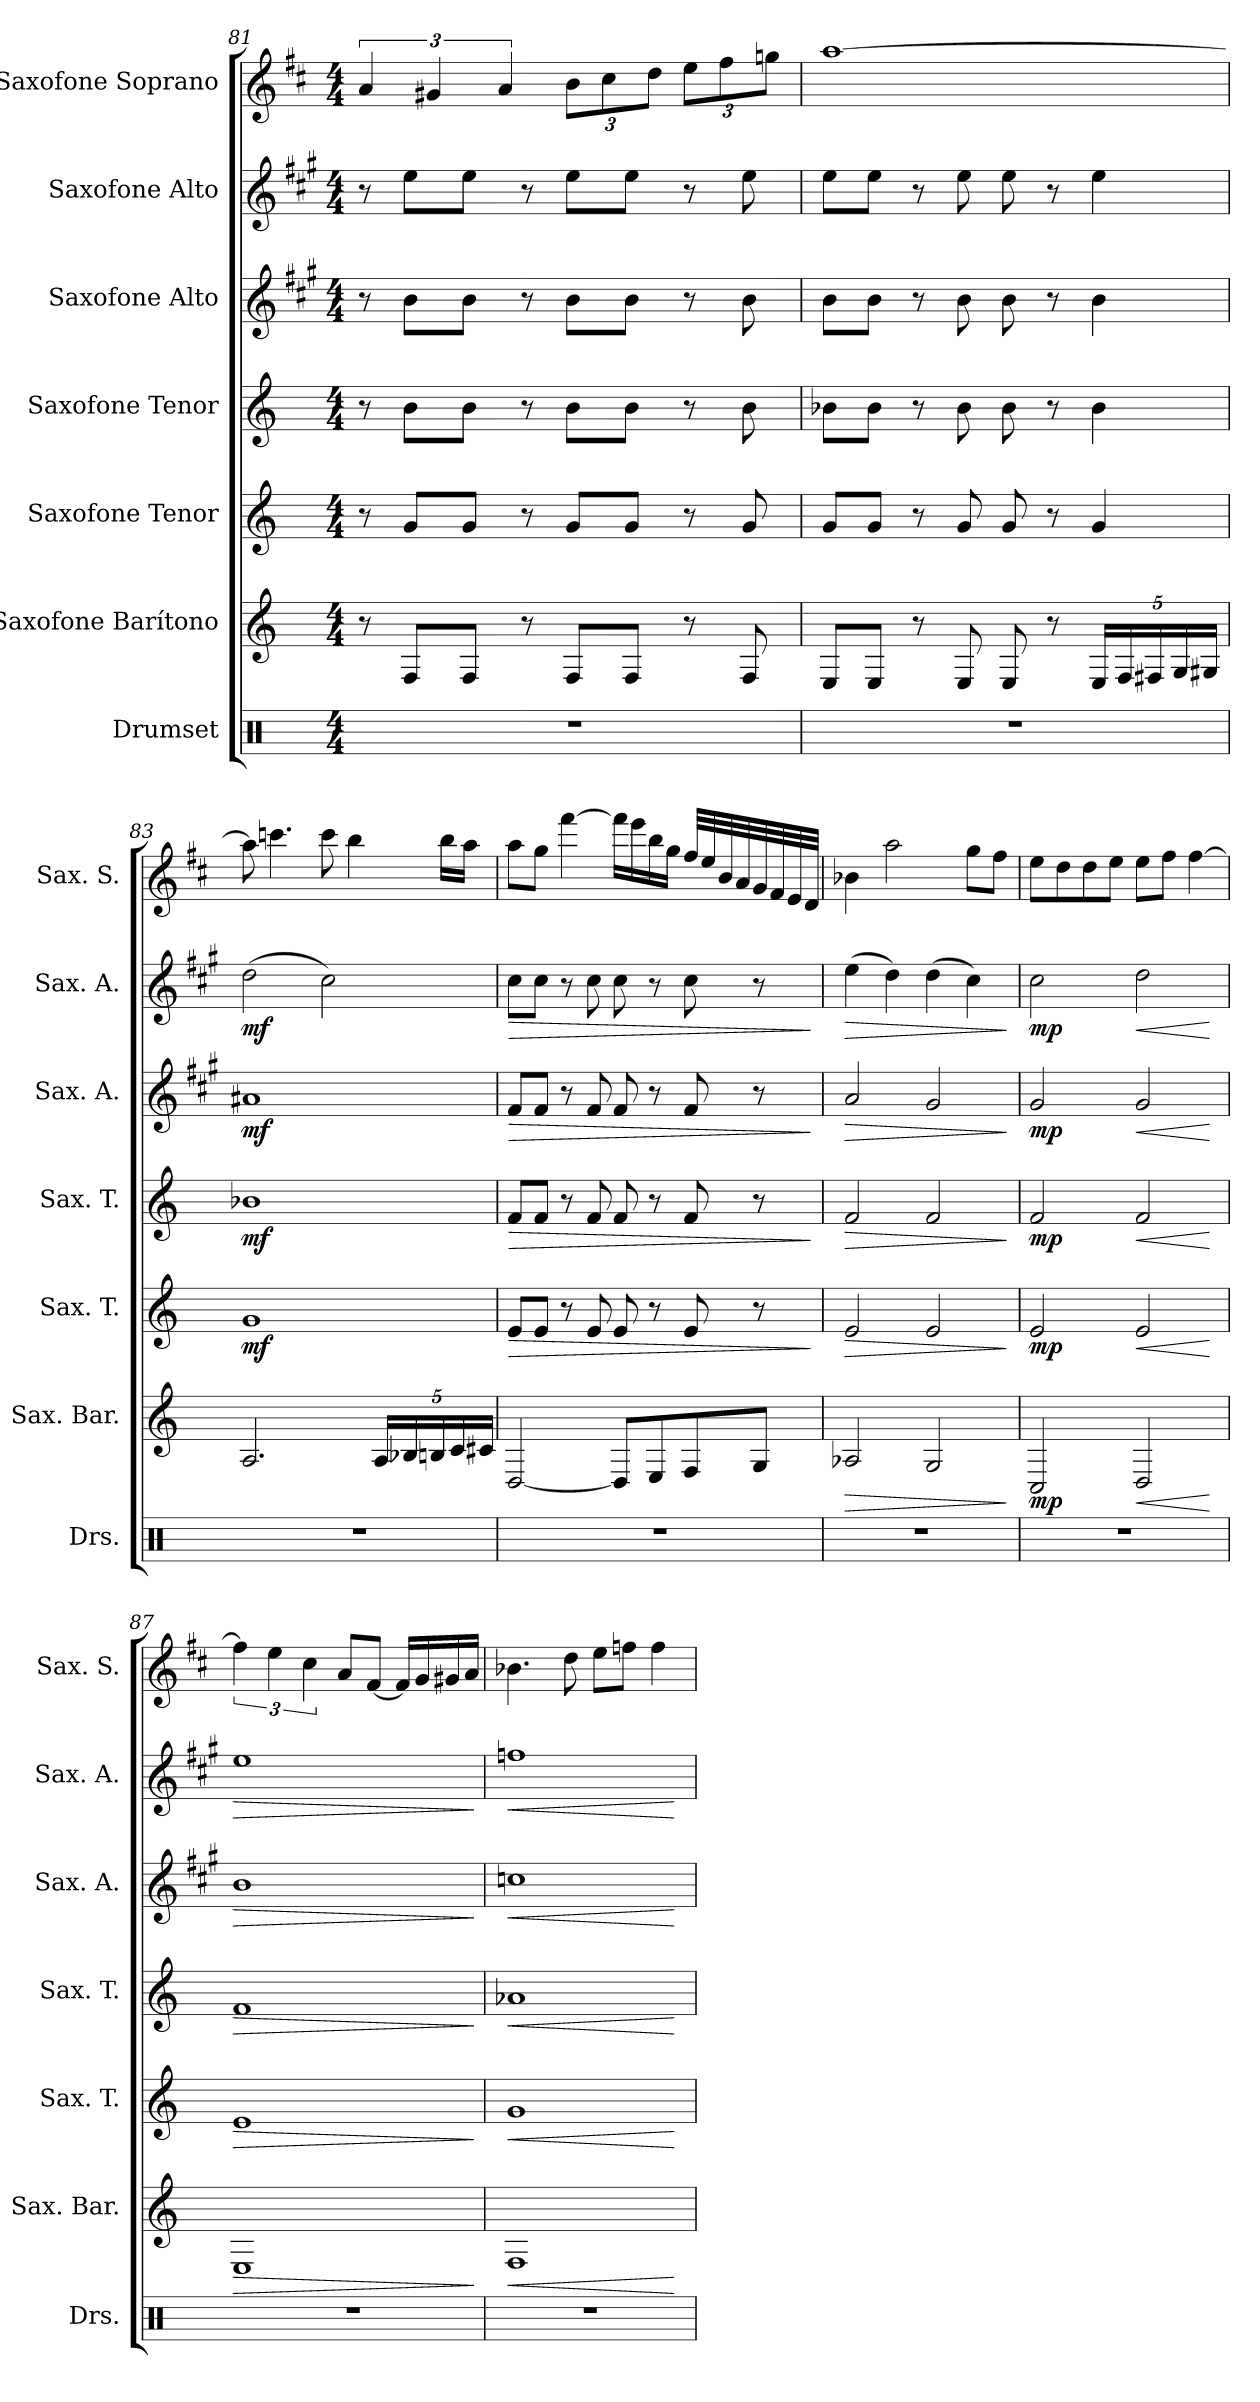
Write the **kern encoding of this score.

**kern	**kern	**dynam	**kern	**dynam	**kern	**dynam	**kern	**dynam	**kern	**dynam	**kern
*part7	*part6	*part6	*part5	*part5	*part4	*part4	*part3	*part3	*part2	*part2	*part1
*staff7	*staff6	*staff6	*staff5	*staff5	*staff4	*staff4	*staff3	*staff3	*staff2	*staff2	*staff1
*I"Drumset	*I"Saxofone Barítono	*	*I"Saxofone Tenor	*	*I"Saxofone Tenor	*	*I"Saxofone Alto	*	*I"Saxofone Alto	*	*I"Saxofone Soprano
*I'Drs.	*I'Sax. Bar.	*	*I'Sax. T.	*	*I'Sax. T.	*	*I'Sax. A.	*	*I'Sax. A.	*	*I'Sax. S.
*clefX	*clefG2	*	*clefG2	*	*clefG2	*	*clefG2	*	*clefG2	*	*clefG2
*	*ITrd12c21	*	*ITrd8c14	*	*ITrd8c14	*	*ITrd5c9	*	*ITrd5c9	*	*ITrd1c2
*k[]	*k[]	*	*k[]	*	*k[]	*	*k[]	*	*k[]	*	*k[]
*M4/4	*M4/4	*	*M4/4	*	*M4/4	*	*M4/4	*	*M4/4	*	*M4/4
=81	=81	=81	=81	=81	=81	=81	=81	=81	=81	=81	=81
1r	8r	.	8r	.	8r	.	8r	.	8r	.	6g/
.	8FF/L	.	8G/L	.	8B\L	.	8d\L	.	8g\L	.	.
.	.	.	.	.	.	.	.	.	.	.	6f#X/
.	8FF/J	.	8G/J	.	8B\J	.	8d\J	.	8g\J	.	.
.	.	.	.	.	.	.	.	.	.	.	6g/
.	8r	.	8r	.	8r	.	8r	.	8r	.	.
*	*	*	*	*	*	*	*	*	*	*	*Xbrackettup
.	8FF/L	.	8G/L	.	8B\L	.	8d\L	.	8g\L	.	12a\L
.	.	.	.	.	.	.	.	.	.	.	12b\
.	8FF/J	.	8G/J	.	8B\J	.	8d\J	.	8g\J	.	.
.	.	.	.	.	.	.	.	.	.	.	12cc\J
.	8r	.	8r	.	8r	.	8r	.	8r	.	12dd\L
.	.	.	.	.	.	.	.	.	.	.	12ee\
.	8FF/	.	8G/	.	8B\	.	8d\	.	8g\	.	.
.	.	.	.	.	.	.	.	.	.	.	12ffn\J
!!LO:PB:g=z
=82	=82	=82	=82	=82	=82	=82	=82	=82	=82	=82	=82
1r	8EE/L	.	8G/L	.	8B-X\L	.	8d\L	.	8g\L	.	[1gg
.	8EE/J	.	8G/J	.	8B-\J	.	8d\J	.	8g\J	.	.
.	8r	.	8r	.	8r	.	8r	.	8r	.	.
.	8EE/	.	8G/	.	8B-\	.	8d\	.	8g\	.	.
.	8EE/	.	8G/	.	8B-\	.	8d\	.	8g\	.	.
.	8r	.	8r	.	8r	.	8r	.	8r	.	.
*	*Xbrackettup	*	*	*	*	*	*	*	*	*	*
.	20EE/LL	.	4G/	.	4B-\	.	4d\	.	4g\	.	.
.	20FF/	.	.	.	.	.	.	.	.	.	.
.	20FF#X/	.	.	.	.	.	.	.	.	.	.
.	20GG/	.	.	.	.	.	.	.	.	.	.
.	20GG#X/JJ	.	.	.	.	.	.	.	.	.	.
=83	=83	=83	=83	=83	=83	=83	=83	=83	=83	=83	=83
!	!	!	!	!LO:DY:b	!	!LO:DY:b	!	!LO:DY:b	!	!LO:DY:b	!
1r	2.AA/	.	1G	mf	1B-X	mf	1c#X	mf	(2f\	mf	8gg\]
.	.	.	.	.	.	.	.	.	.	.	4.bb-X\
.	.	.	.	.	.	.	.	.	2e\)	.	8bb-\
.	.	.	.	.	.	.	.	.	.	.	4aa\
.	20AA/LL	.	.	.	.	.	.	.	.	.	.
.	20BB-X/	.	.	.	.	.	.	.	.	.	.
.	20BBn/	.	.	.	.	.	.	.	.	.	.
.	.	.	.	.	.	.	.	.	.	.	16aa\LL
.	20C/	.	.	.	.	.	.	.	.	.	.
.	.	.	.	.	.	.	.	.	.	.	16gg\JJ
.	20C#X/JJ	.	.	.	.	.	.	.	.	.	.
!!LO:PB:g=z
=84	=84	=84	=84	=84	=84	=84	=84	=84	=84	=84	=84
!	!	!	!	!LO:HP:b	!	!LO:HP:b	!	!LO:HP:b	!	!LO:HP:b	!
1r	[2DD/	.	8E/L	>	8F/L	>	8A/L	>	8e\L	>	8gg\L
.	.	.	8E/J	.	8F/J	.	8A/J	.	8e\J	.	8ff\J
.	.	.	8r	.	8r	.	8r	.	8r	.	[4eee\
.	.	.	8E/	.	8F/	.	8A/	.	8e\	.	.
.	8DD/L]	.	8E/	.	8F/	.	8A/	.	8e\	.	16eee\LL]
.	.	.	.	.	.	.	.	.	.	.	16ddd\
.	8EE/	.	8r	.	8r	.	8r	.	8r	.	16aa\
.	.	.	.	.	.	.	.	.	.	.	16ff\JJ
.	8FF/	.	8E/	.	8F/	.	8A/	.	8e\	.	32ee/LLL
.	.	.	.	.	.	.	.	.	.	.	32dd/
.	.	.	.	.	.	.	.	.	.	.	32a/
.	.	.	.	.	.	.	.	.	.	.	32g/
.	8GG/J	.	8r	.	8r	.	8r	.	8r	.	32f/
.	.	.	.	.	.	.	.	.	.	.	32e/
.	.	.	.	.	.	.	.	.	.	.	32d/
.	.	.	.	.	.	.	.	.	.	.	32c/JJJ
.	.	.	.	]	.	]	.	]	.	]	.
=85	=85	=85	=85	=85	=85	=85	=85	=85	=85	=85	=85
*	*	*	*	*	*	*	*	*	*	*	*MM80
!	!	!LO:HP:b	!	!LO:HP:b	!	!LO:HP:b	!	!LO:HP:b	!	!LO:HP:b	!
1r	2AA-X/	>	2E/	>	2F/	>	2c/	>	(4g\	>	4a-X\
.	.	.	.	.	.	.	.	.	4f\)	.	2gg\
.	2GG/	.	2E/	.	2F/	.	2B/	.	(4f\	.	.
.	.	.	.	.	.	.	.	.	4e\)	.	8ff\L
.	.	.	.	.	.	.	.	.	.	.	8ee\J
.	.	]	.	]	.	]	.	]	.	]	.
=86	=86	=86	=86	=86	=86	=86	=86	=86	=86	=86	=86
!	!	!LO:DY:b	!	!LO:DY:b	!	!LO:DY:b	!	!LO:DY:b	!	!LO:DY:b	!
1r	2CC/	mp	2E/	mp	2F/	mp	2B/	mp	2e\	mp	8dd\L
.	.	.	.	.	.	.	.	.	.	.	8cc\
.	.	.	.	.	.	.	.	.	.	.	8cc\
.	.	.	.	.	.	.	.	.	.	.	8dd\J
!	!	!LO:HP:b	!	!LO:HP:b	!	!LO:HP:b	!	!LO:HP:b	!	!LO:HP:b	!
.	2DD/	<	2E/	<	2F/	<	2B/	<	2f\	<	8dd\L
.	.	.	.	.	.	.	.	.	.	.	8ee\J
.	.	.	.	.	.	.	.	.	.	.	[4ee\
.	.	[	.	[	.	[	.	[	.	[	.
=87	=87	=87	=87	=87	=87	=87	=87	=87	=87	=87	=87
!	!	!LO:HP:b	!	!LO:HP:b	!	!LO:HP:b	!	!LO:HP:b	!	!LO:HP:b	!
*	*	*	*	*	*	*	*	*	*	*	*brackettup
1r	1EE	>	1E	>	1F	>	1d	>	1g	>	6ee\]
.	.	.	.	.	.	.	.	.	.	.	6dd\
.	.	.	.	.	.	.	.	.	.	.	6b\
.	.	.	.	.	.	.	.	.	.	.	8g/L
.	.	.	.	.	.	.	.	.	.	.	[8e/J
.	.	.	.	.	.	.	.	.	.	.	16e/LL]
.	.	.	.	.	.	.	.	.	.	.	16f/
.	.	.	.	.	.	.	.	.	.	.	16f#X/
.	.	.	.	.	.	.	.	.	.	.	16g/JJ
.	.	]	.	]	.	]	.	]	.	]	.
!!LO:PB:g=z
=88	=88	=88	=88	=88	=88	=88	=88	=88	=88	=88	=88
!	!	!LO:HP:b	!	!LO:HP:b	!	!LO:HP:b	!	!LO:HP:b	!	!LO:HP:b	!
1r	1FF	<	1G	<	1A-X	<	1e-X	<	1a-X	<	4.a-X\
.	.	.	.	.	.	.	.	.	.	.	8cc\
.	.	.	.	.	.	.	.	.	.	.	8dd\L
.	.	.	.	.	.	.	.	.	.	.	8ee-X\J
.	.	.	.	.	.	.	.	.	.	.	4ee-\
.	.	[	.	[	.	[	.	[	.	[	.
=	=	=	=	=	=	=	=	=	=	=	=
*-	*-	*-	*-	*-	*-	*-	*-	*-	*-	*-	*-
